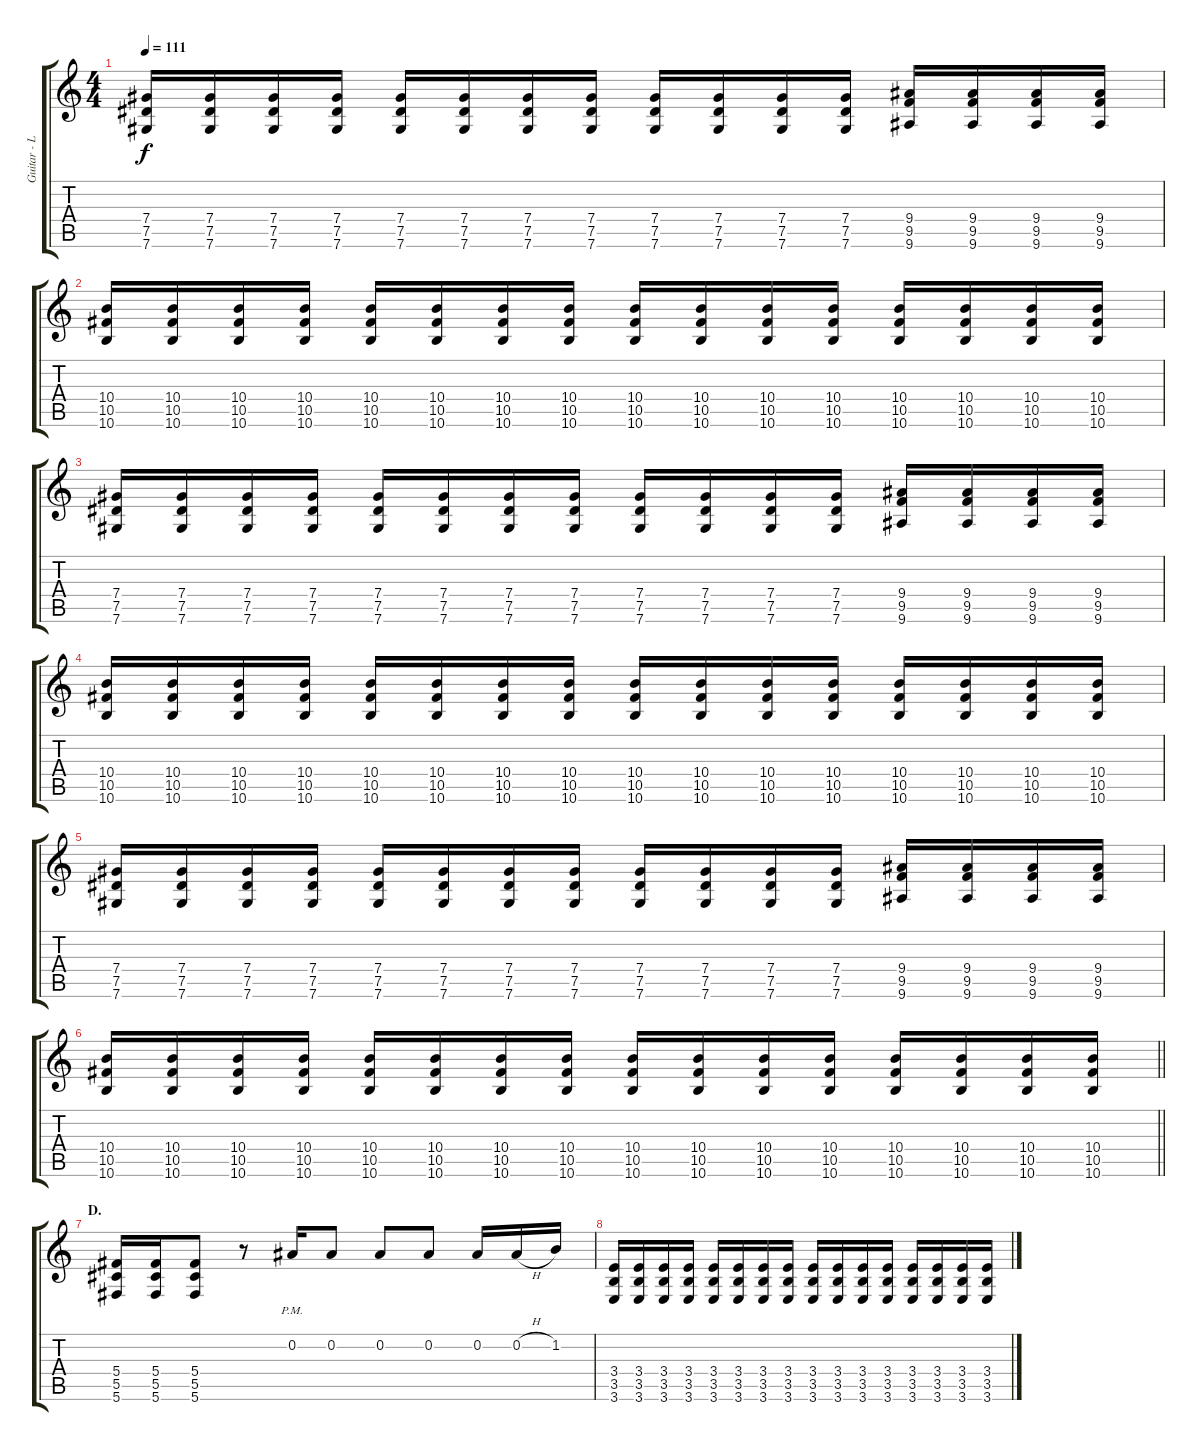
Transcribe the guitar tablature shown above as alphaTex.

\track ("Guitar - Left" "Guitar - L") {instrument distortionguitar}
\staff {score tabs}
\tuning (Eb4 Bb3 Gb3 Db3 Ab2 Db2) {hide}
\ts (4 4)
\tempo 111
\clef g2
\ks c
(7.4 7.5 7.6).16{dy f} (7.4 7.5 7.6).16 (7.4 7.5 7.6).16 (7.4 7.5 7.6).16 (7.4 7.5 7.6).16 (7.4 7.5 7.6).16 (7.4 7.5 7.6).16 (7.4 7.5 7.6).16 (7.4 7.5 7.6).16 (7.4 7.5 7.6).16 (7.4 7.5 7.6).16 (7.4 7.5 7.6).16 (9.4 9.5 9.6).16 (9.4 9.5 9.6).16 (9.4 9.5 9.6).16 (9.4 9.5 9.6).16 |
(10.4 10.5 10.6).16 (10.4 10.5 10.6).16 (10.4 10.5 10.6).16 (10.4 10.5 10.6).16 (10.4 10.5 10.6).16 (10.4 10.5 10.6).16 (10.4 10.5 10.6).16 (10.4 10.5 10.6).16 (10.4 10.5 10.6).16 (10.4 10.5 10.6).16 (10.4 10.5 10.6).16 (10.4 10.5 10.6).16 (10.4 10.5 10.6).16 (10.4 10.5 10.6).16 (10.4 10.5 10.6).16 (10.4 10.5 10.6).16 |
(7.4 7.5 7.6).16 (7.4 7.5 7.6).16 (7.4 7.5 7.6).16 (7.4 7.5 7.6).16 (7.4 7.5 7.6).16 (7.4 7.5 7.6).16 (7.4 7.5 7.6).16 (7.4 7.5 7.6).16 (7.4 7.5 7.6).16 (7.4 7.5 7.6).16 (7.4 7.5 7.6).16 (7.4 7.5 7.6).16 (9.4 9.5 9.6).16 (9.4 9.5 9.6).16 (9.4 9.5 9.6).16 (9.4 9.5 9.6).16 |
(10.4 10.5 10.6).16 (10.4 10.5 10.6).16 (10.4 10.5 10.6).16 (10.4 10.5 10.6).16 (10.4 10.5 10.6).16 (10.4 10.5 10.6).16 (10.4 10.5 10.6).16 (10.4 10.5 10.6).16 (10.4 10.5 10.6).16 (10.4 10.5 10.6).16 (10.4 10.5 10.6).16 (10.4 10.5 10.6).16 (10.4 10.5 10.6).16 (10.4 10.5 10.6).16 (10.4 10.5 10.6).16 (10.4 10.5 10.6).16 |
(7.4 7.5 7.6).16 (7.4 7.5 7.6).16 (7.4 7.5 7.6).16 (7.4 7.5 7.6).16 (7.4 7.5 7.6).16 (7.4 7.5 7.6).16 (7.4 7.5 7.6).16 (7.4 7.5 7.6).16 (7.4 7.5 7.6).16 (7.4 7.5 7.6).16 (7.4 7.5 7.6).16 (7.4 7.5 7.6).16 (9.4 9.5 9.6).16 (9.4 9.5 9.6).16 (9.4 9.5 9.6).16 (9.4 9.5 9.6).16 |
\barLineRight lightlight
(10.4 10.5 10.6).16 (10.4 10.5 10.6).16 (10.4 10.5 10.6).16 (10.4 10.5 10.6).16 (10.4 10.5 10.6).16 (10.4 10.5 10.6).16 (10.4 10.5 10.6).16 (10.4 10.5 10.6).16 (10.4 10.5 10.6).16 (10.4 10.5 10.6).16 (10.4 10.5 10.6).16 (10.4 10.5 10.6).16 (10.4 10.5 10.6).16 (10.4 10.5 10.6).16 (10.4 10.5 10.6).16 (10.4 10.5 10.6).16 |
\section ("" "D.")
(5.4 5.5 5.6).16 (5.4 5.5 5.6).16 (5.4 5.5 5.6).8 r.8 0.2{pm}.16 0.2.8 0.2.8 0.2.8 0.2.16 0.2{h}.16 1.2.16 |
(3.4 3.5 3.6).16 (3.4 3.5 3.6).16 (3.4 3.5 3.6).16 (3.4 3.5 3.6).16 (3.4 3.5 3.6).16 (3.4 3.5 3.6).16 (3.4 3.5 3.6).16 (3.4 3.5 3.6).16 (3.4 3.5 3.6).16 (3.4 3.5 3.6).16 (3.4 3.5 3.6).16 (3.4 3.5 3.6).16 (3.4 3.5 3.6).16 (3.4 3.5 3.6).16 (3.4 3.5 3.6).16 (3.4 3.5 3.6).16
